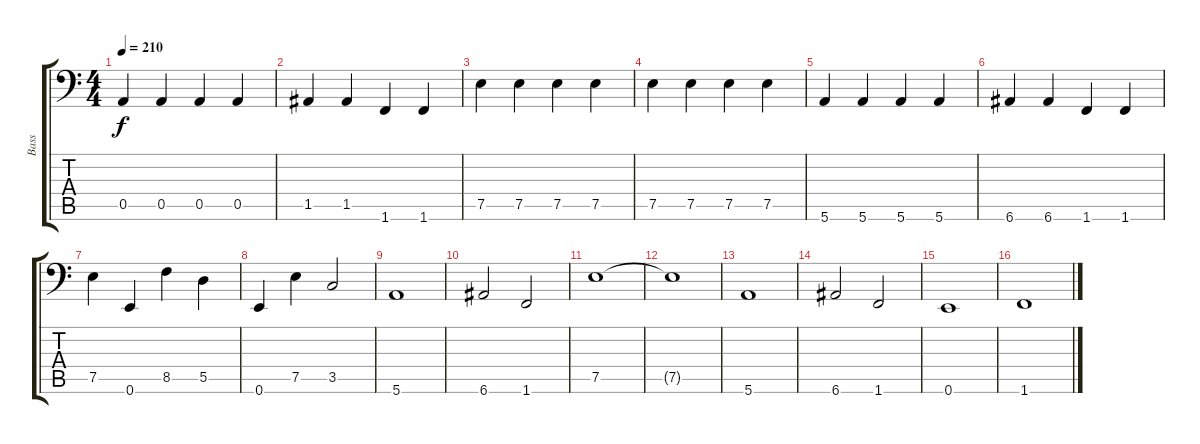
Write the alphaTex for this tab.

\track ("Bass" "Bass") {instrument electricbasspick}
\staff {score tabs}
\tuning (E4 B3 G2 D2 A1 E1) {hide}
\ts (4 4)
\tempo 210
\clef f4
\ks c
0.5.4{dy f} 0.5.4 0.5.4 0.5.4 |
1.5.4 1.5.4 1.6.4 1.6.4 |
7.5.4 7.5.4 7.5.4 7.5.4 |
7.5.4 7.5.4 7.5.4 7.5.4 |
5.6.4 5.6.4 5.6.4 5.6.4 |
6.6.4 6.6.4 1.6.4 1.6.4 |
7.5.4 0.6.4 8.5.4 5.5.4 |
0.6.4 7.5.4 3.5.2 |
5.6.1 |
6.6.2 1.6.2 |
7.5.1 |
7.5{t}.1 |
5.6.1 |
6.6.2 1.6.2 |
0.6.1 |
1.6.1
